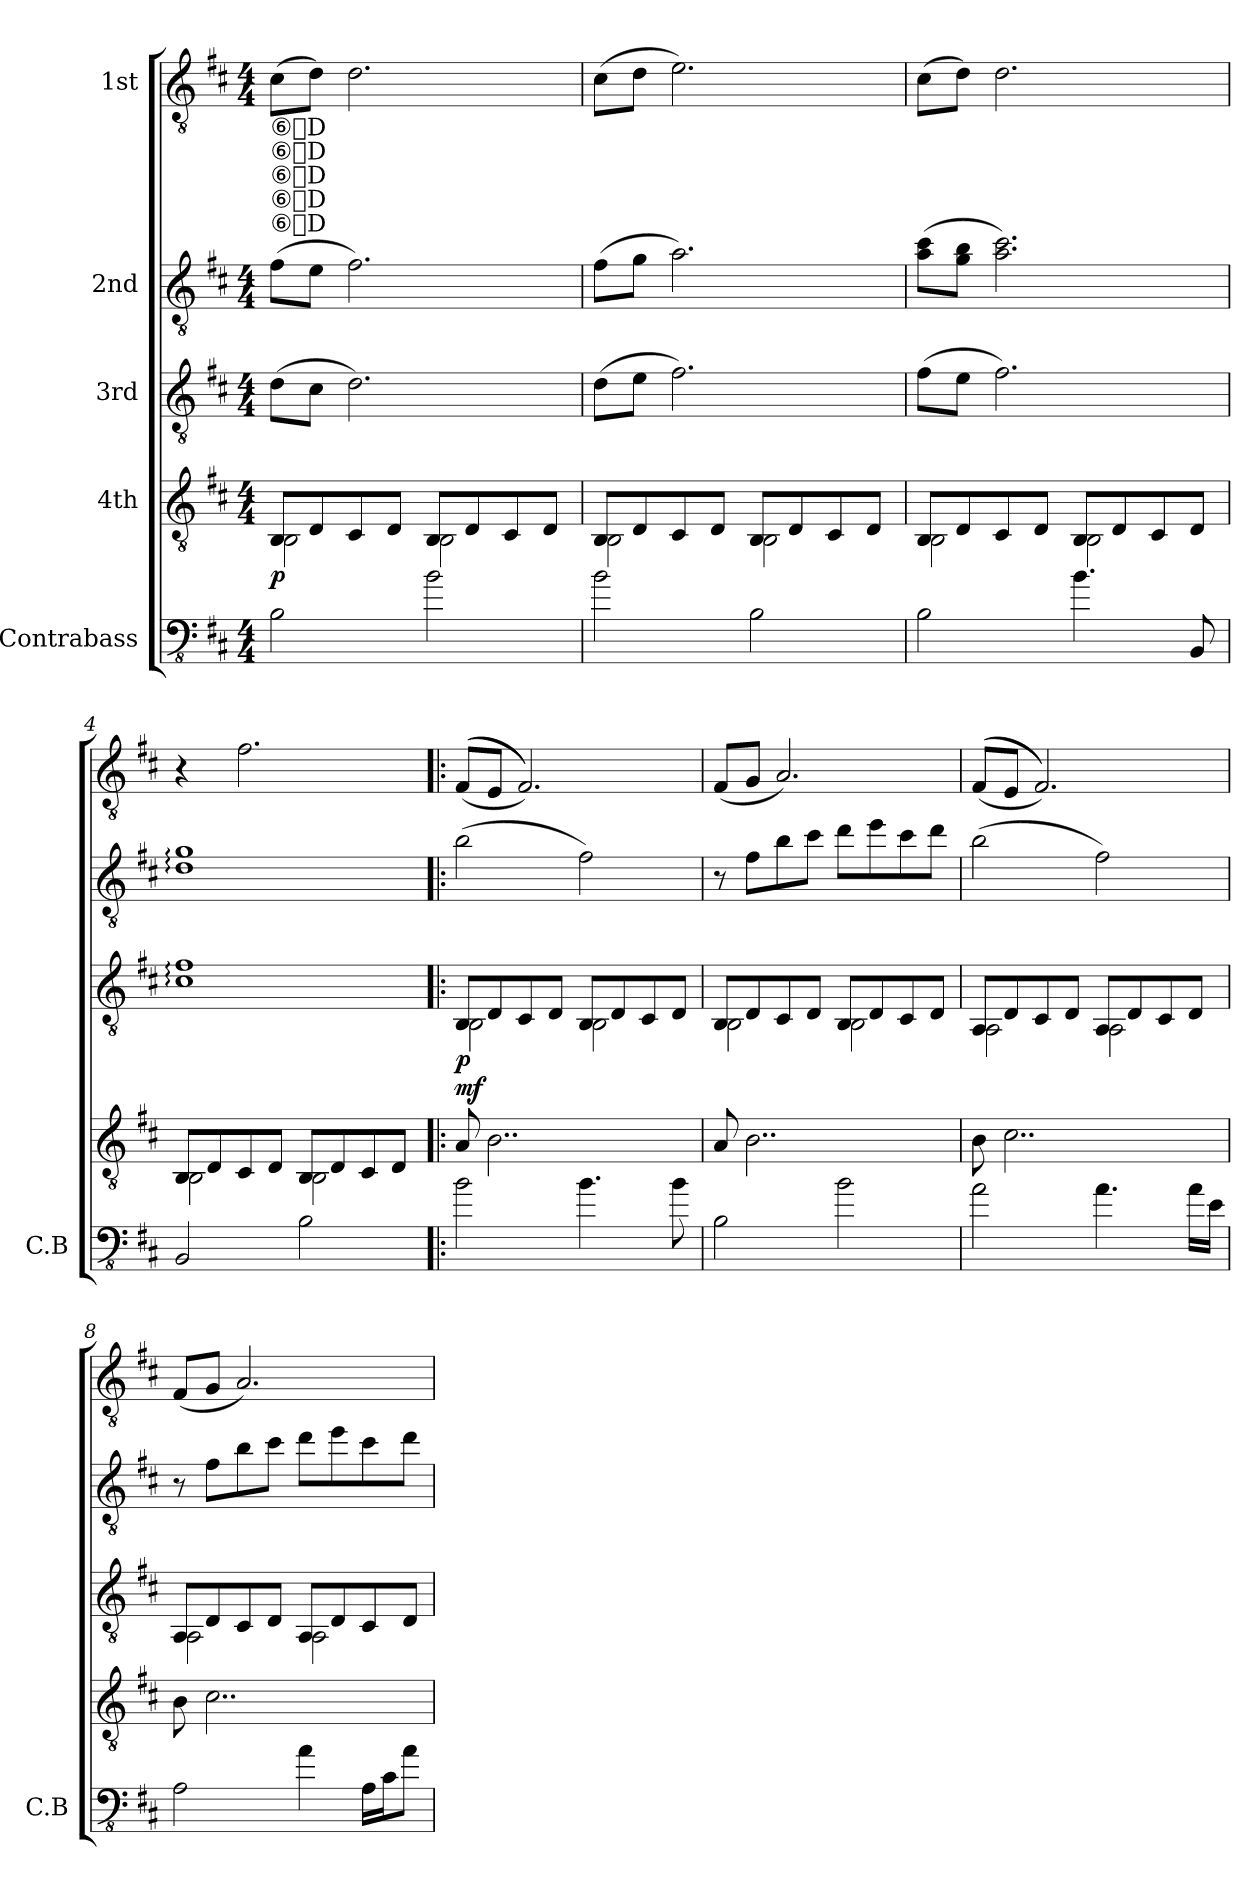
**kern	**kern	**dynam	**kern	**dynam	**kern	**kern
*part5	*part4	*part4	*part3	*part3	*part2	*part1
*staff5	*staff4	*staff4	*staff3	*staff3	*staff2	*staff1
*I"Contrabass	*I"4th	*	*I"3rd	*	*I"2nd	*I"1st
*I'C.B	*	*	*	*	*	*
*clefFv4	*clefGv2	*	*clefGv2	*	*clefGv2	*clefGv2
*k[f#c#]	*k[f#c#]	*	*k[f#c#]	*	*k[f#c#]	*k[f#c#]
*M4/4	*M4/4	*	*M4/4	*	*M4/4	*M4/4
*MM72	*MM72	*	*MM72	*	*MM72	*MM72
=1	=1	=1	=1	=1	=1	=1
*	*^	*	*	*	*	*
!	!	!	!	!	!	!	!LO:TX:b:t=⑥＝D
!	!	!	!	!	!	!	!LO:TX:b:t=⑥＝D
!	!	!	!	!	!	!	!LO:TX:b:t=⑥＝D
!	!	!	!	!	!	!	!LO:TX:b:t=⑥＝D
!	!	!	!	!	!	!	!LO:TX:b:t=⑥＝D
!	!	!	!LO:DY:b	!	!	!	!
2BB\	8BB/L	2BB\	p	(8d\L	.	(8f#\L	(8c#\L
.	8D/	.	.	8c#\J	.	8e\J	8d\J)
.	8C#/	.	.	2.d\)	.	2.f#\)	2.d\
.	8D/J	.	.	.	.	.	.
2B\	8BB/L	2BB\	.	.	.	.	.
.	8D/	.	.	.	.	.	.
.	8C#/	.	.	.	.	.	.
.	8D/J	.	.	.	.	.	.
=2	=2	=2	=2	=2	=2	=2	=2
2B\	8BB/L	2BB\	.	(8d\L	.	(8f#\L	(8c#\L
.	8D/	.	.	8e\J	.	8g\J	8d\J
.	8C#/	.	.	2.f#\)	.	2.a\)	2.e\)
.	8D/J	.	.	.	.	.	.
2BB\	8BB/L	2BB\	.	.	.	.	.
.	8D/	.	.	.	.	.	.
.	8C#/	.	.	.	.	.	.
.	8D/J	.	.	.	.	.	.
=3	=3	=3	=3	=3	=3	=3	=3
2BB\	8BB/L	2BB\	.	(8f#\L	.	(8a\ 8cc#\L	(8c#\L
.	8D/	.	.	8e\J	.	8g\ 8b\J	8d\J)
.	8C#/	.	.	2.f#\)	.	2.a\ 2.cc#\)	2.d\
.	8D/J	.	.	.	.	.	.
4.B\	8BB/L	2BB\	.	.	.	.	.
.	8D/	.	.	.	.	.	.
.	8C#/	.	.	.	.	.	.
8BBB/	8D/J	.	.	.	.	.	.
=4	=4	=4	=4	=4	=4	=4	=4
2BBB/	8BB/L	2BB\	.	1c#: 1f#:	.	1d: 1g:	4r
.	8D/	.	.	.	.	.	.
.	8C#/	.	.	.	.	.	2.f#\
.	8D/J	.	.	.	.	.	.
2BB\	8BB/L	2BB\	.	.	.	.	.
.	8D/	.	.	.	.	.	.
.	8C#/	.	.	.	.	.	.
.	8D/J	.	.	.	.	.	.
*	*v	*v	*	*	*	*	*
=5!|:	=5!|:	=5!|:	=5!|:	=5!|:	=5!|:	=5!|:
*	*	*	*^	*	*	*
!	!	!LO:DY:a	!	!	!LO:DY:b	!	!
2B\	8A/	mf	8BB/L	2BB\	p	(2b\	(((8F#/L
.	2..B\	.	8D/	.	.	.	8E/J
.	.	.	8C#/	.	.	.	2.F#/)))
.	.	.	8D/J	.	.	.	.
4.B\	.	.	8BB/L	2BB\	.	2f#\)	.
.	.	.	8D/	.	.	.	.
.	.	.	8C#/	.	.	.	.
8B\	.	.	8D/J	.	.	.	.
!!LO:LB:g=z
=6	=6	=6	=6	=6	=6	=6	=6
2BB\	8A/	.	8BB/L	2BB\	.	8r	(8F#/L
.	2..B\	.	8D/	.	.	8f#\L	8G/J
.	.	.	8C#/	.	.	8b\	2.A/)
.	.	.	8D/J	.	.	8cc#\J	.
2B\	.	.	8BB/L	2BB\	.	8dd\L	.
.	.	.	8D/	.	.	8ee\	.
.	.	.	8C#/	.	.	8cc#\	.
.	.	.	8D/J	.	.	8dd\J	.
=7	=7	=7	=7	=7	=7	=7	=7
2A\	8B\	.	8AA/L	2AA\	.	(2b\	(((8F#/L
.	2..c#\	.	8D/	.	.	.	8E/J
.	.	.	8C#/	.	.	.	2.F#/)))
.	.	.	8D/J	.	.	.	.
4.A\	.	.	8AA/L	2AA\	.	2f#\)	.
.	.	.	8D/	.	.	.	.
.	.	.	8C#/	.	.	.	.
16A\LL	.	.	8D/J	.	.	.	.
16E\JJ	.	.	.	.	.	.	.
=8	=8	=8	=8	=8	=8	=8	=8
2AA\	8B\	.	8AA/L	2AA\	.	8r	(8F#/L
.	2..c#\	.	8D/	.	.	8f#\L	8G/J
.	.	.	8C#/	.	.	8b\	2.A/)
.	.	.	8D/J	.	.	8cc#\J	.
4A\	.	.	8AA/L	2AA\	.	8dd\L	.
.	.	.	8D/	.	.	8ee\	.
16AA\LL	.	.	8C#/	.	.	8cc#\	.
16C#\J	.	.	.	.	.	.	.
8A\J	.	.	8D/J	.	.	8dd\J	.
*	*	*	*v	*v	*	*	*
=	=	=	=	=	=	=
*-	*-	*-	*-	*-	*-	*-
